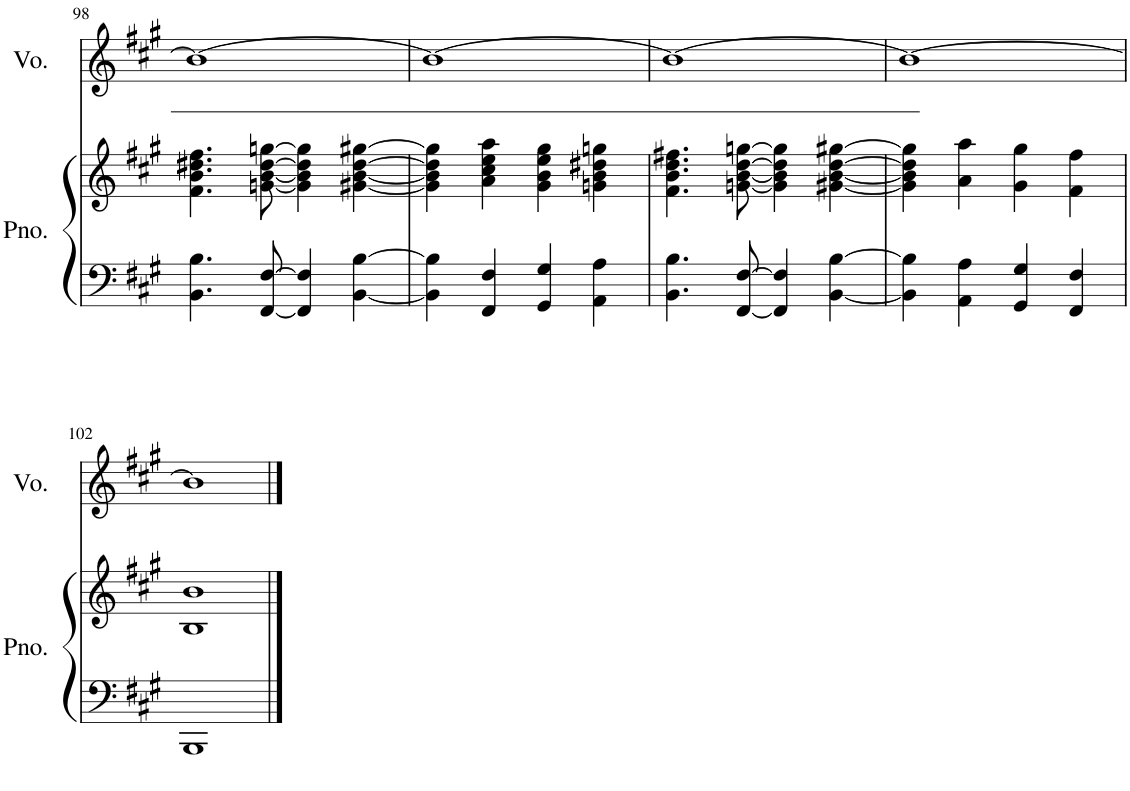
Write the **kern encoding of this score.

**kern	**kern	**kern
*part2	*part2	*part1
*staff3	*staff2	*staff1
*I"Piano	*	*I"Voice
*I'Pno.	*	*I'Vo.
!!LO:PB:g=z
*clefF4	*clefG2	*clefG2
*k[f#c#g#]	*k[f#c#g#]	*k[f#c#g#]
*M2/2	*M2/2	*M2/2
*met(c|)	*met(c|)	*met(c|)
=98	=98	=98
4.BB\ 4.B\	4.f#\ 4.b\ 4.dd#X\ 4.ff#\	1b_
[8FF#/ [8F#/	[8gn\ [8b\ [8dd#\ [8ggn\	.
4FF#/] 4F#/]	4g\] 4b\] 4dd#\] 4gg\]	.
[4BB\ [4B\	[4g#X\ [4b\ [4dd#\ [4gg#X\	.
=99	=99	=99
4BB\] 4B\]	4g#\] 4b\] 4dd#\] 4gg#\]	1b_
4FF#/ 4F#/	4a\ 4cc#\ 4ee\ 4aa\	.
4GG#/ 4G#/	4g#\ 4b\ 4ee\ 4gg#\	.
4AA\ 4A\	4gn\ 4b\ 4dd#X\ 4ggn\	.
=100	=100	=100
4.BB\ 4.B\	4.f#\ 4.b\ 4.dd\ 4.ff#X\	1b_
[8FF#/ [8F#/	[8gn\ [8b\ [8dd\ [8ggn\	.
4FF#/] 4F#/]	4g\] 4b\] 4dd\] 4gg\]	.
[4BB\ [4B\	[4g#X\ [4b\ [4dd\ [4gg#X\	.
=101	=101	=101
4BB\] 4B\]	4g#\] 4b\] 4dd\] 4gg#\]	1b_
4AA\ 4A\	4a\ 4aa\	.
4GG#/ 4G#/	4g#\ 4gg#\	.
4FF#/ 4F#/	4f#\ 4ff#\	.
!!LO:LB:g=z
=102	=102	=102
1BBB	1B 1b	1b]
==	==	==
*-	*-	*-
